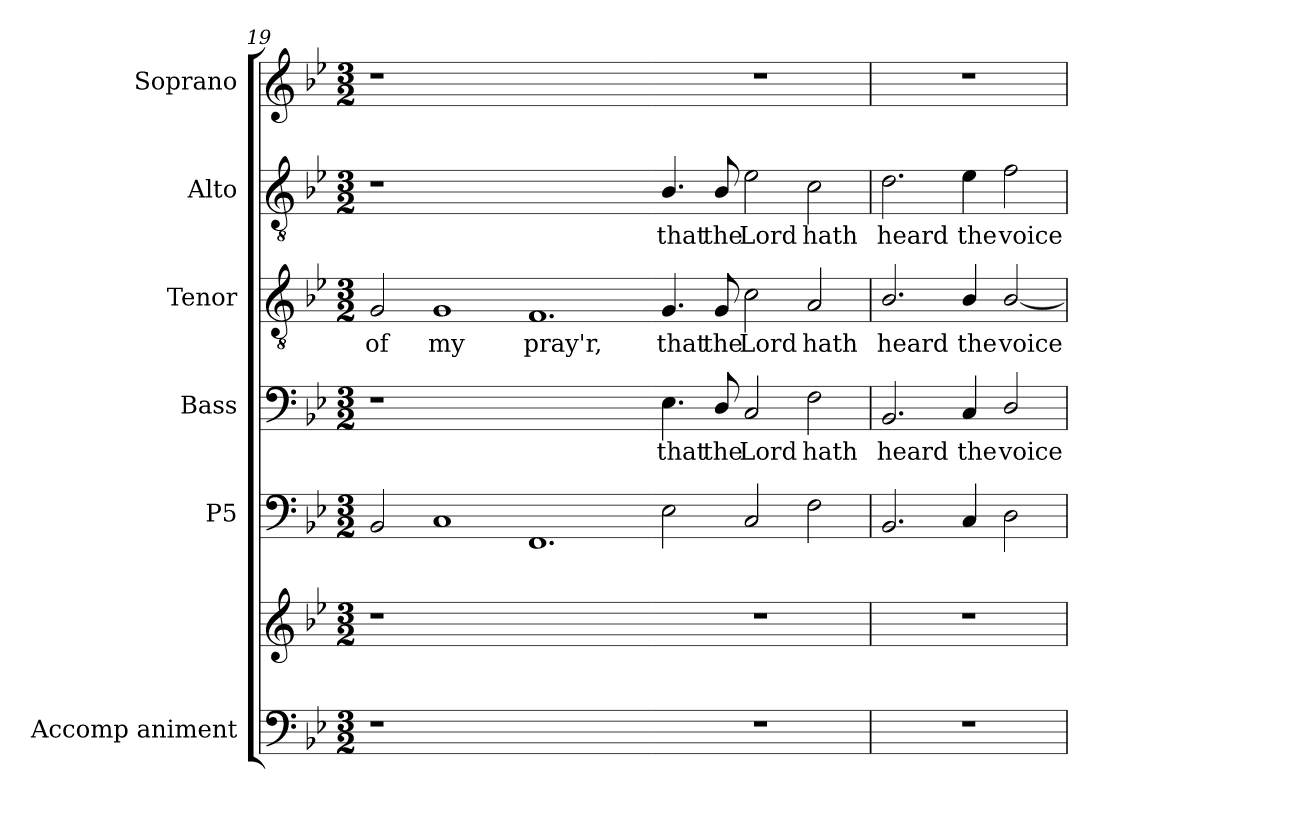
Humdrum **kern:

**kern	**kern	**kern	**kern	**text	**kern	**text	**kern	**text	**kern
*part6	*part6	*part5	*part4	*part4	*part3	*part3	*part2	*part2	*part1
*staff7	*staff6	*staff5	*staff4	*staff4	*staff3	*staff3	*staff2	*staff2	*staff1
*I"Accomp animent	*	*I"P5	*I"Bass	*	*I"Tenor	*	*I"Alto	*	*I"Soprano
*	*	*	*I'B.	*	*I'T.	*	*I'A.	*	*I'S.
*clefF4	*clefG2	*clefF4	*clefF4	*	*clefGv2	*	*clefGv2	*	*clefG2
*	*	*	*	*	*ITrd7c12	*	*ITrd7c12	*	*
*k[b-e-]	*k[b-e-]	*k[b-e-]	*k[b-e-]	*	*k[b-e-]	*	*k[b-e-]	*	*k[b-e-]
*B-:	*B-:	*B-:	*B-:	*	*B-:	*	*B-:	*	*B-:
*M3/2	*M3/2	*M3/2	*M3/2	*	*M3/2	*	*M3/2	*	*M3/2
=19	=19	=19	=19	=19	=19	=19	=19	=19	=19
!LO:N:vis=1	!LO:N:vis=1	!	!LO:N:vis=1	!	!	!	!	!	!
!	!	!	!	!	!	!LO:LY:b:color=#000000	!LO:N:vis=1	!	!LO:N:vis=1
0.r	0.r	2BB-i/	1.r	.	2GGi/	of	1.r	.	1.r
!	!	!	!	!	!	!LO:LY:b:color=#000000	!	!	!
.	.	1Ci	.	.	1GGi	my	.	.	.
!	!	!	!	!	!	!LO:LY:b:color=#000000	!	!	!
.	.	1.FFi	1.ryy	.	1.FFi	pray'r,	1.ryy	.	1.ryy
=20-	=20-	=20-	=20-	=20-	=20-	=20-	=20-	=20-	=20-
!LO:N:vis=1	!LO:N:vis=1	!	!	!	!	!	!	!	!
!	!	!	!	!LO:LY:b:color=#000000	!	!	!	!	!
!	!	!	!	!	!	!LO:LY:b:color=#000000	!	!	!
!	!	!	!	!	!	!	!	!LO:LY:b:color=#000000	!LO:N:vis=1
1.r	1.r	2E-i\	4.E-i\	that	4.GGi/	that	4.BB-i/	that	1.r
!	!	!	!	!LO:LY:b:color=#000000	!	!	!	!	!
!	!	!	!	!	!	!LO:LY:b:color=#000000	!	!	!
!	!	!	!	!	!	!	!	!LO:LY:b:color=#000000	!
.	.	.	8Di/	the	8GGi/	the	8BB-i/	the	.
!	!	!	!	!LO:LY:b:color=#000000	!	!	!	!	!
!	!	!	!	!	!	!LO:LY:b:color=#000000	!	!	!
!	!	!	!	!	!	!	!	!LO:LY:b:color=#000000	!
.	.	2Ci/	2Ci/	Lord	2Ci\	Lord	2E-i\	Lord	.
!	!	!	!	!LO:LY:b:color=#000000	!	!	!	!	!
!	!	!	!	!	!	!LO:LY:b:color=#000000	!	!	!
!	!	!	!	!	!	!	!	!LO:LY:b:color=#000000	!
.	.	2Fi\	2Fi\	hath	2AAi/	hath	2Ci\	hath	.
=21	=21	=21	=21	=21	=21	=21	=21	=21	=21
!LO:N:vis=1	!LO:N:vis=1	!	!	!	!	!	!	!	!
!	!	!	!	!LO:LY:b:color=#000000	!	!	!	!	!
!	!	!	!	!	!	!LO:LY:b:color=#000000	!	!	!
!	!	!	!	!	!	!	!	!LO:LY:b:color=#000000	!LO:N:vis=1
1.r	1.r	2.BB-i/	2.BB-i/	heard	2.BB-i/	heard	2.Di\	heard	1.r
!	!	!	!	!LO:LY:b:color=#000000	!	!	!	!	!
!	!	!	!	!	!	!LO:LY:b:color=#000000	!	!	!
!	!	!	!	!	!	!	!	!LO:LY:b:color=#000000	!
.	.	4Ci/	4Ci/	the	4BB-i/	the	4E-i\	the	.
!	!	!	!	!LO:LY:b:color=#000000	!	!	!	!	!
!	!	!	!	!	!	!LO:LY:b:color=#000000	!	!	!
!	!	!	!	!	!	!	!	!LO:LY:b:color=#000000	!
.	.	2Di\	2Di/	voice	[<2BB-i/	voice	2Fi\	voice	.
=	=	=	=	=	=	=	=	=	=
*-	*-	*-	*-	*-	*-	*-	*-	*-	*-
